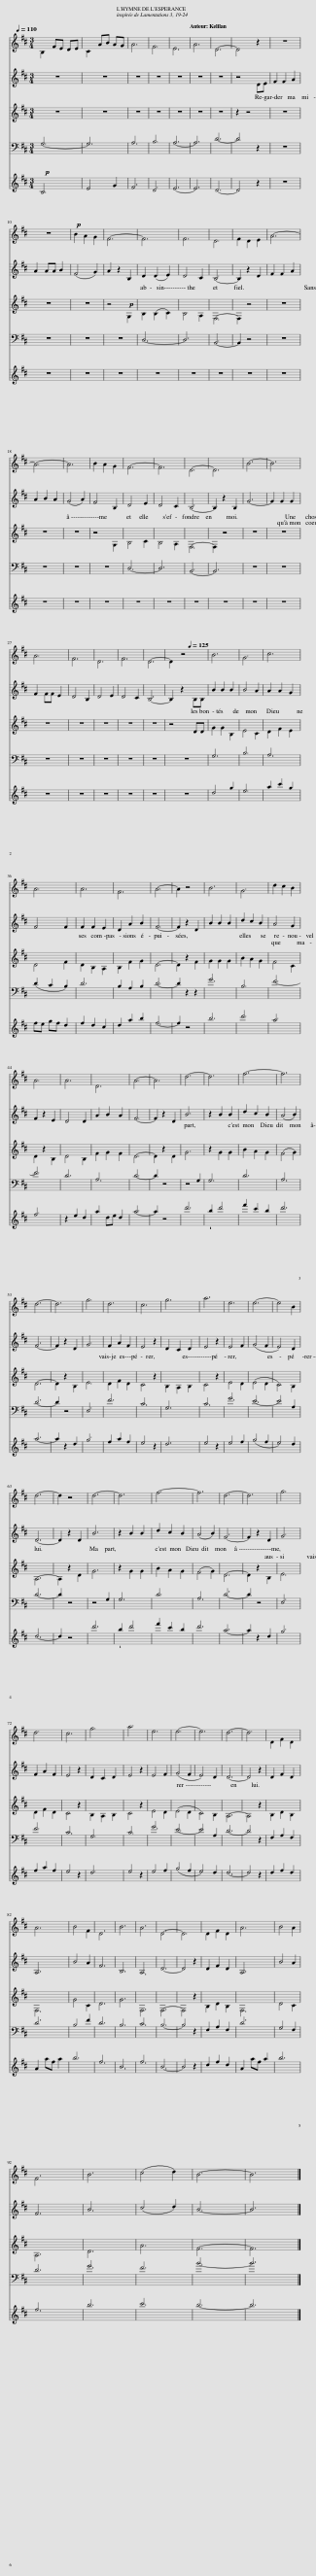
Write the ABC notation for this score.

X:1
%%score 1 2 3 4 5
L:1/8
Q:1/4=110
M:3/4
I:linebreak $
K:D
V:1 treble
V:2 treble
V:3 treble
V:4 bass transpose=-12
V:5 treble
V:1
 B,2 FE DE | C2 AB AG | A6 | F6 | E6 | %5
 A6 | D6- | D4 z2 | z6 |$ z6 | %10
!p! B2 A2 G2 | F6- | F6 | F6 | D6 | %15
 F2 D2 E2 | A6- |$ A6- | A6 | B2 A2 G2 | %20
 F6- | F6 | D6- | D6 | B6- | %25
 B6 |$ A6 | F6 | D6 | F6 | %30
 D6- | D2 z4[Q:1/4=125] | B6 | G6 | c6 |$ %35
 A6 | A6 | F6 | A6- | A2 z4 | %40
 B6 | G6 | d2 c2 B2 |$ A6 | A6 | %45
 D6 | A6- | A6 | d6- | d6 | %50
 f6- | f6 |$ d6- | d6 | g6 | %55
 d6 | c6 | g6 | a6 | e6 | %60
 e6- | e4 B2 |$ d6- | d2 z4 | d6- | %65
 d6 | f6- | f6 | d6- | d6 | %70
 g6 |$ d6 | c6 | g6 | a6 | %75
 e6 | e6- | e6 | d6- | d6 | %80
 D2 F2 D2 |$ A6 | B4 F2 | D6 | B6 | %85
 A6 | D6- | D6 | D2 F2 D2 | A6 | %90
 B4 A2 |$ F6 | B6 | (c4 d2) | B6- | %95
 B6 |] %96
V:2
 z6 | z6 | z6 | z6 | z6 | %5
 z6 | z6 | z4 DE | F2 F2 A2 |$ A2 AA B2 | %10
 (F4 G2) | A2 z2 B,2 | D2 (D2 E2) | D4 C2 | B,6- | %15
 B,2 z2 D2 | F2 F2 A2 |$ A2 B2 A2 | (G4 A2) | F4 B,2 | %20
 D4 E2 | D4 C2 | B,6- | B,2 z2 B,2 | G6- | %25
 G2 G2 G2 |$ F2 FF E2 | D4 B,2 | D4 E2 | D4 C2 | %30
 B,6- | B,2 z2 B,B, | B2 B2 B2 | B4 A2 | A2 A2 G2 |$ %35
 F4 F2 | F2 F2 E2 | D2 A2 B2 | F6- | F2 z2 D2 | %40
 B2 B2 B2 | d2 c2 B2 | A4 G2 |$ F2 z2 E2 | D4 D2 | %45
 A2 B2 A2 | F6- | F2 z2 D2 | B6 | z2 B2 B2 | %50
 d2 c2 B2 | (A4 B2) |$ F6- | F2 z2 D2 | G6 | %55
 F2 A2 F2 | E4 z2 | D2 C2 D2 | E4 z2 | E4 F2 | %60
 (G4 F2 | E4) D2 |$ D6- | D2 z2 D2 | B6 | %65
 z2 B2 B2 | d2 c2 B2 | (A4 B2) | F6- | F2 z2 D2 | %70
 G6 |$ F2 A2 F2 | E4 z2 | D2 C2 D2 | E4 z2 | %75
 E4 F2 | (G4 F2 | E4) D2 | D6- | D4 z2 | %80
 D2 F2 D2 |$ A,6 | B4 A2 | F6 | B,6 | %85
 A,6 | D6- | D4 z2 | D2 F2 D2 | A,6 | %90
 B4 A2 |$ F6 | B6 | (c4 d2) | B6- | %95
 B6 |] %96
V:3
 z6 | z6 | z6 | z6 | z6 | %5
 z6 | z6 | z2 z4 | z6 |$ z6 | %10
 z6 | z4!p! G,2 | B,2 (B,2 C2) | B,4 A,2 | F,6- | %15
 F,2 z4 | z6 |$ z6 | z6 | z4 G,2 | %20
 B,4 C2 | B,4 A,2 | F,6- | F,2 z4 | z6 | %25
 z6 |$ z6 | z6 | z6 | z6 | %30
 z6 | z4 DD | G2 G2 B,2 | E4 C2 | D2 F2 E2 |$ %35
 D4 F2 | D2 B,2 A,2 | B,2 F2 G2 | D6- | D2 z2 F2 | %40
 G2 G2 G2 | B2 A2 G2 | F4 C2 |$ D2 z2 B,2 | D4 B,2 | %45
 F2 G2 F2 | D6- | D2 z2 D2 | G6 | z2 G2 G2 | %50
 B2 A2 G2 | (F4 G2) |$ D6- | D2 z2 B,2 | E6 | %55
 D2 F2 D2 | C4 z2 | B,2 A,2 B,2 | C4 z2 | E4 D2 | %60
 (E4 D2 | C4) B,2 |$ A,6- | A,2 z2 D2 | G6 | %65
 z2 G2 G2 | B2 A2 G2 | (F4 G2) | D6- | D2 z2 B,2 | %70
 E6 |$ D2 F2 D2 | C4 z2 | B,2 A,2 B,2 | C4 z2 | %75
 E4 D2 | (E4 D2 | C4) B,2 | A,6- | A,4 z2 | %80
 B,2 D2 B,2 |$ F,6 | G4 C2 | D6 | G6 | %85
 F,6 | F,6- | F,4 z2 | B,2 D2 B,2 | F,6 | %90
 D4 C2 |$ A,6 | D6 | A6 | F6- | %95
 F6 |] %96
V:4
 G,6- | G,6 | A,6 | B,6 | A,6- | %5
 A,6 | D6- | D4 z2 | z6 |$ z6 | %10
 z6 | z6 | D,6- | D,6 | B,,6- | %15
 B,,2 z4 | z6 |$ z6 | z6 | z6 | %20
 D,6- | D,6 | B,,6- | B,,6 | z6 | %25
 z6 |$ z6 | z6 | z6 | z6 | %30
 z6 | z6 | G,6 | B,6 | A,6 |$ %35
 (D2 C2 B,2) | D6 | B,2 A,2 B,2 | D6- | D2 z2 z2 | %40
 G6 | B,6 | F6- |$ F6 | D6 | %45
 A,6 | D6- | D2 z4 | z4 G,2 | G,6 | %50
 D6 | A,6 |$ D6- | D2 z4 | E,6 | %55
 F6 | C6 | G,6 | C6 | G6 | %60
 E6- | E4 A,2 |$ D6- | D2 z4 | z4 G,2 | %65
 G,6 | D6 | A,6 | D6- | D2 z4 | %70
 E,6 |$ F6 | C6 | G,6 | C6 | %75
 G6 | E6- | E4 A,2 | D6- | D4 z2 | %80
 F,2 A,2 F,2 |$ D6 | B,4 F2 | D6 | B,6 | %85
 C6 | B,6- | B,4 z2 | F,2 A,2 F,2 | D6 | %90
 G,4 F,2 |$ D6 | G6 | F6 | B6- | %95
 B6 |] %96
V:5
!p! B,6 | E4 G2 | F6 | D6 | E6- | %5
 E6 | D6- | D4 z2 | z6 |$ z6 | %10
 z6 | z6 | z6 | z6 | z6 | %15
 z6 | z6 |$ z6 | z6 | z6 | %20
 z6 | z6 | z6 | z6 | z6 | %25
 z6 |$ z6 | z6 | z6 | z6 | %30
 z6 | z6 | d4 g2 | e6 | a2 c'2 g2 |$ %35
 fe gf d2 | f2 d2 c2 | d2 a2 b2 | f6- | f2 z4 | %40
 b6 | d'6 | a6 |$ f6 | z2 e2 d2 | %45
 a2 de d2 | a6- | a2 z4 | d'6 | !wedge!b2 d'4 | %50
 f'2 c'2 b2 | d'6 |$ a6- | a2 z2 d2 | g6 | %55
 f2 a2 f2 | e4 z2 | d6 | e4 z2 | e4 f2 | %60
 (g4 f2 | e4) d2 |$ d6- | d2 z4 | d'6 | %65
 !wedge!b2 d'4 | f'2 c'2 b2 | d'6 | a6- | a2 z2 d2 | %70
 g6 |$ f2 a2 f2 | e4 z2 | d6 | e4 z2 | %75
 e4 f2 | (g4 f2 | e4) d2 | d6- | d4 z2 | %80
 d2 f2 d2 |$ A2 af a2 | b6 | f6 | B6 | %85
 f6 | B6- | B4 z2 | d2 f2 d2 | A2 af a2 | %90
 b6 |$ f6 | b6 | c'6 | b6- | %95
 b6 |] %96
